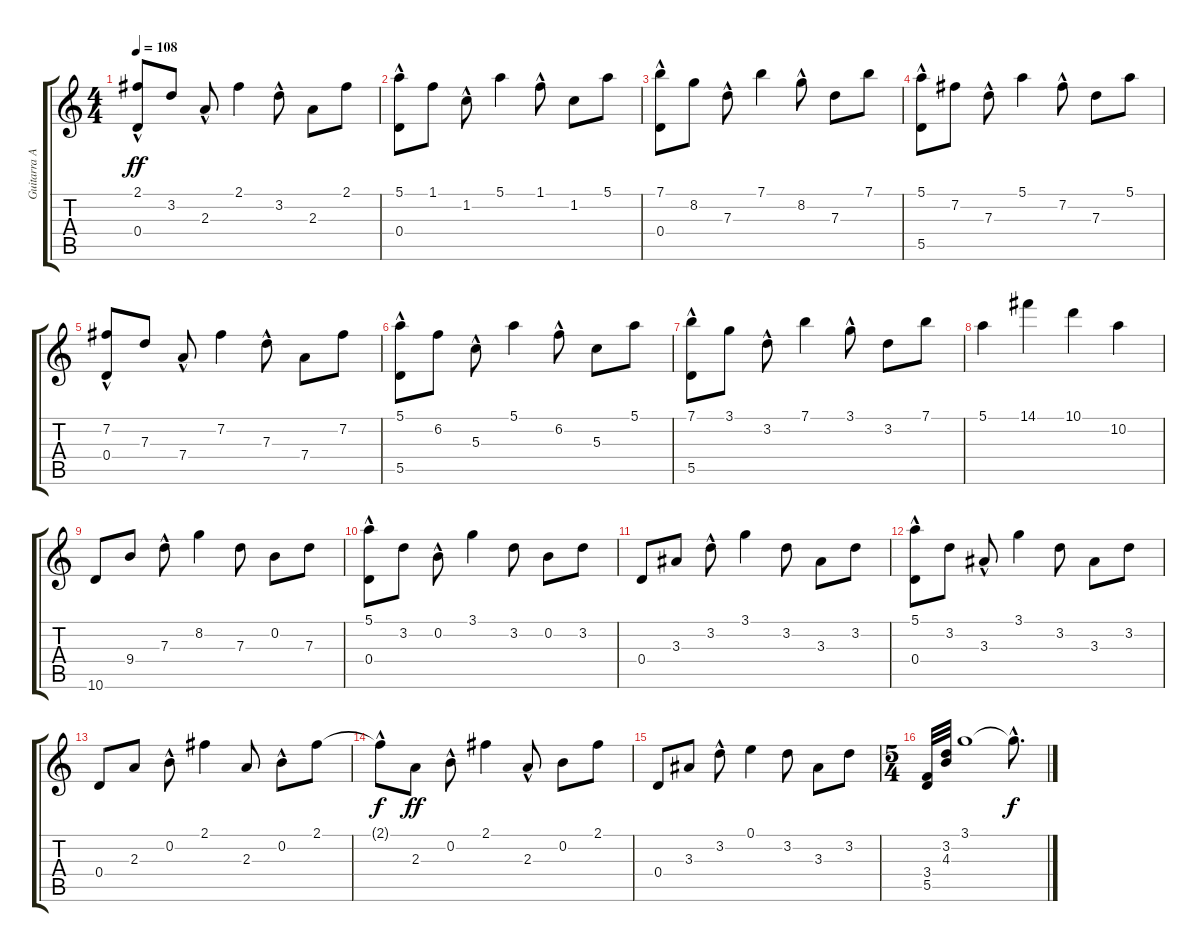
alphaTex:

\track ("Guitarra Acustica" "Guitarra A") {instrument acousticguitarnylon}
\staff {score tabs}
\tuning (E4 B3 G3 D3 A2 E2) {hide}
\ts (4 4)
\tempo 108
\clef g2
\ks c
(2.1{hac} 0.4).8{dy ff} 3.2.8 2.3{hac}.8 2.1.4 3.2{hac}.8 2.3.8 2.1.8 |
(5.1{hac} 0.4).8 1.1.8 1.2{hac}.8 5.1.4 1.1{hac}.8 1.2.8 5.1.8 |
(7.1{hac} 0.4).8 8.2.8 7.3{hac}.8 7.1.4 8.2{hac}.8 7.3.8 7.1.8 |
(5.1{hac} 5.5).8 7.2.8 7.3{hac}.8 5.1.4 7.2{hac}.8 7.3.8 5.1.8 |
(7.2{hac} 0.4).8 7.3.8 7.4{hac}.8 7.2.4 7.3{hac}.8 7.4.8 7.2.8 |
(5.1{hac} 5.5).8 6.2.8 5.3{hac}.8 5.1.4 6.2{hac}.8 5.3.8 5.1.8 |
(7.1{hac} 5.5).8 3.1.8 3.2{hac}.8 7.1.4 3.1{hac}.8 3.2.8 7.1.8 |
5.1.4 14.1.4 10.1.4 10.2.4 |
10.6.8 9.4.8 7.3{hac}.8 8.2.4 7.3.8 0.2.8 7.3.8 |
(5.1{hac} 0.4).8 3.2.8 0.2{hac}.8 3.1.4 3.2.8 0.2.8 3.2.8 |
0.4.8 3.3.8 3.2{hac}.8 3.1.4 3.2.8 3.3.8 3.2.8 |
(5.1{hac} 0.4).8 3.2.8 3.3{hac}.8 3.1.4 3.2.8 3.3.8 3.2.8 |
0.4.8 2.3.8 0.2{hac}.8 2.1.4 2.3.8 0.2{hac}.8 2.1.8 |
2.1{hac t}.8{dy f} 2.3.8{dy ff} 0.2{hac}.8 2.1.4 2.3{hac}.8 0.2.8 2.1.8 |
0.4.8 3.3.8 3.2{hac}.8 0.1.4 3.2.8 3.3.8 3.2.8 |
\ts (5 4)
(3.4 5.5).32 (3.2 4.3).32 3.1.1 3.1{hac t}.8{d dy f}
